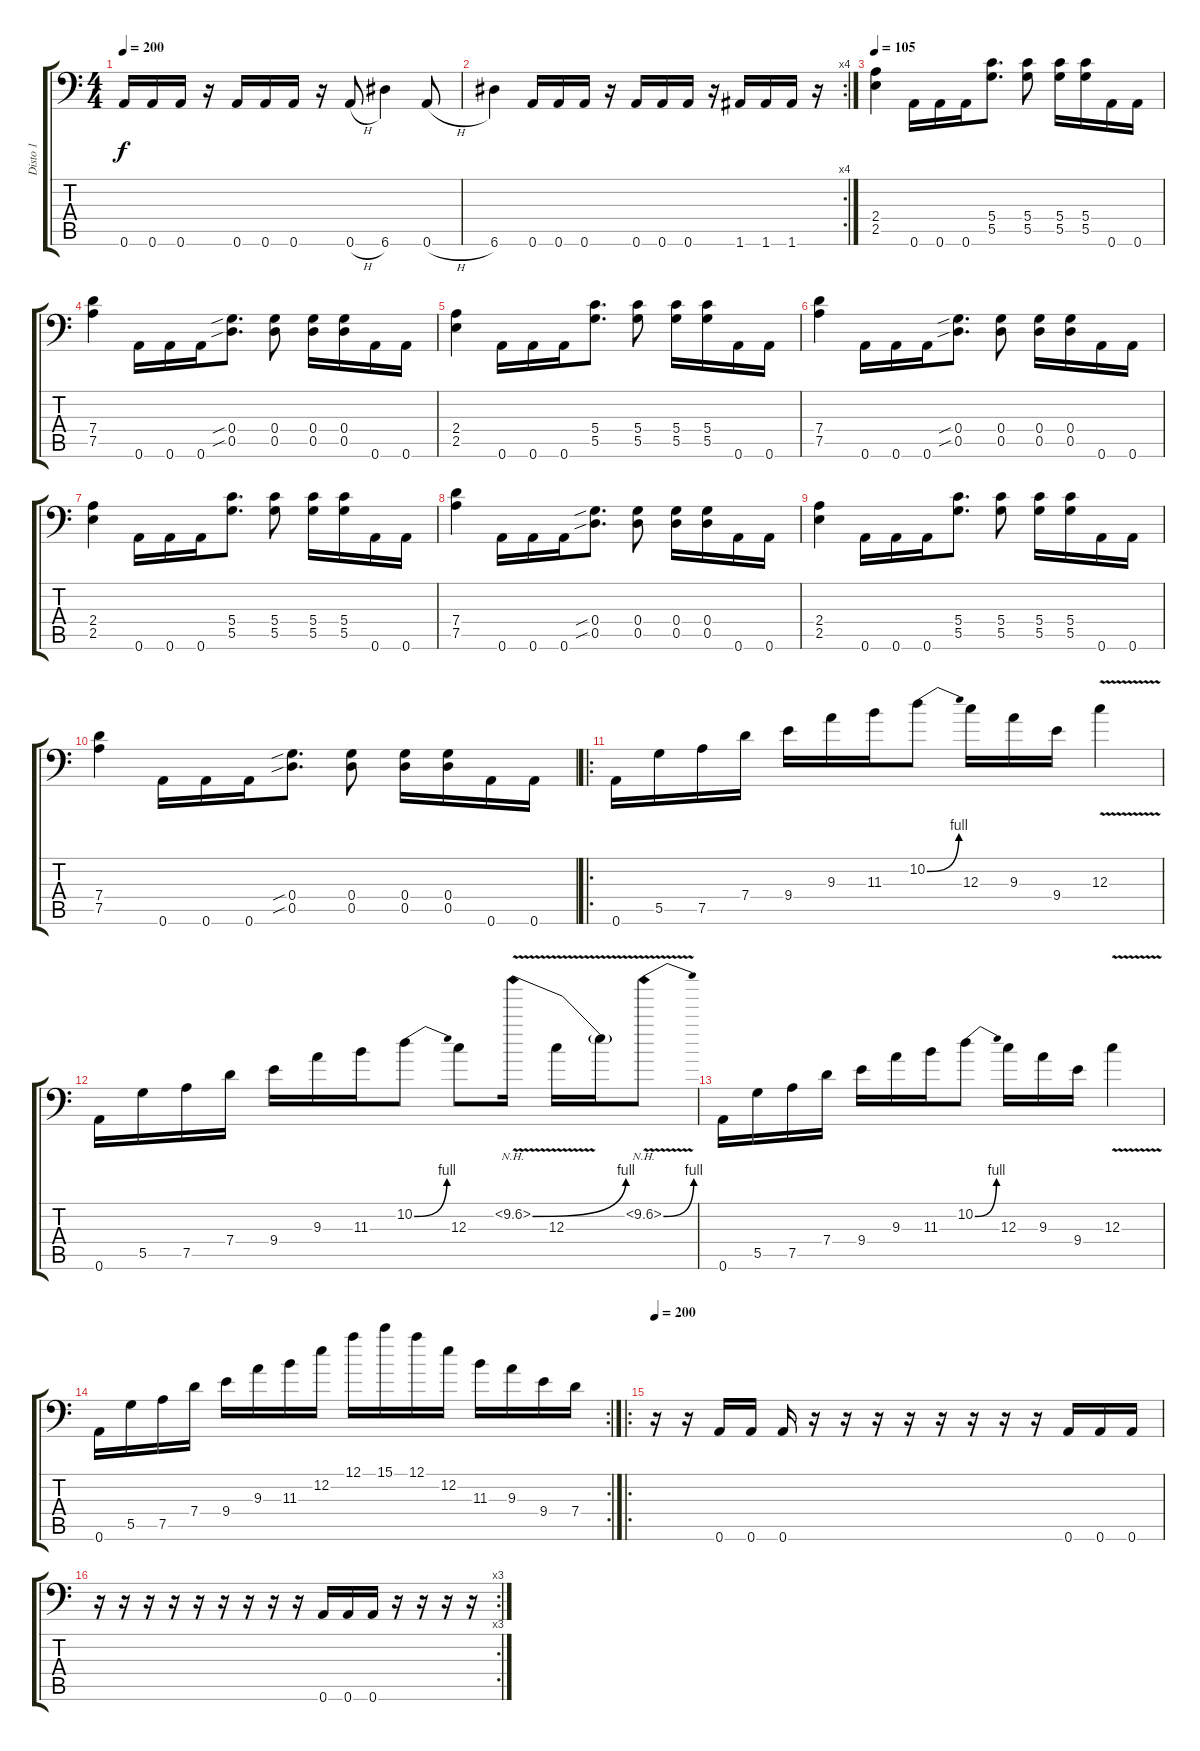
\track ("Disto 1" "Disto 1") {instrument distortionguitar}
\staff {score tabs}
\tuning (A3 E3 C3 G2 D2 A1) {hide}
\ts (4 4)
\tempo 200
\clef f4
\ks c
0.6.16{dy f} 0.6.16 0.6.16 r.16 0.6.16 0.6.16 0.6.16 r.16 0.6{h}.8 6.6.4 0.6{h}.8 |
\rc 4
6.6.4 0.6.16 0.6.16 0.6.16 r.16 0.6.16 0.6.16 0.6.16 r.16 1.6.16 1.6.16 1.6.16 r.16 |
\tempo 105
(2.4 2.5).4 0.6.16 0.6.16 0.6.16 (5.4 5.5).8{d} (5.4 5.5).8 (5.4 5.5).16 (5.4 5.5).16 0.6.16 0.6.16 |
(7.4 7.5).4 0.6.16 0.6.16 0.6.16 (0.4{sib} 0.5{sib}).8{d} (0.4 0.5).8 (0.4 0.5).16 (0.4 0.5).16 0.6.16 0.6.16 |
(2.4 2.5).4 0.6.16 0.6.16 0.6.16 (5.4 5.5).8{d} (5.4 5.5).8 (5.4 5.5).16 (5.4 5.5).16 0.6.16 0.6.16 |
(7.4 7.5).4 0.6.16 0.6.16 0.6.16 (0.4{sib} 0.5{sib}).8{d} (0.4 0.5).8 (0.4 0.5).16 (0.4 0.5).16 0.6.16 0.6.16 |
(2.4 2.5).4 0.6.16 0.6.16 0.6.16 (5.4 5.5).8{d} (5.4 5.5).8 (5.4 5.5).16 (5.4 5.5).16 0.6.16 0.6.16 |
(7.4 7.5).4 0.6.16 0.6.16 0.6.16 (0.4{sib} 0.5{sib}).8{d} (0.4 0.5).8 (0.4 0.5).16 (0.4 0.5).16 0.6.16 0.6.16 |
(2.4 2.5).4 0.6.16 0.6.16 0.6.16 (5.4 5.5).8{d} (5.4 5.5).8 (5.4 5.5).16 (5.4 5.5).16 0.6.16 0.6.16 |
(7.4 7.5).4 0.6.16 0.6.16 0.6.16 (0.4{sib} 0.5{sib}).8{d} (0.4 0.5).8 (0.4 0.5).16 (0.4 0.5).16 0.6.16 0.6.16 |
\ro
0.6.16 5.5.16 7.5.16 7.4.16 9.4.16 9.3.16 11.3.16 10.2{be (bend 0 0 60 4)}.8 12.3.16 9.3.16 9.4.16 12.3{v}.4 |
0.6.16 5.5.16 7.5.16 7.4.16 9.4.16 9.3.16 11.3.16 10.2{be (bend 0 0 60 4)}.8 12.3.8 10.2{be (bend 0 0 60 4) nh v}.16 12.3{v}.16 10.2{t}.16 10.2{be (bend 0 0 60 4) nh v}.8 |
0.6.16 5.5.16 7.5.16 7.4.16 9.4.16 9.3.16 11.3.16 10.2{be (bend 0 0 60 4)}.8 12.3.16 9.3.16 9.4.16 12.3{v}.4 |
\rc 2
0.6.16 5.5.16 7.5.16 7.4.16 9.4.16 9.3.16 11.3.16 12.2.16 12.1.16 15.1.16 12.1.16 12.2.16 11.3.16 9.3.16 9.4.16 7.4.16 |
\ro
\tempo 200
r.16 r.16 0.6.16 0.6.16 0.6.16 r.16 r.16 r.16 r.16 r.16 r.16 r.16 r.16 0.6.16 0.6.16 0.6.16 |
\rc 3
r.16 r.16 r.16 r.16 r.16 r.16 r.16 r.16 r.16 0.6.16 0.6.16 0.6.16 r.16 r.16 r.16 r.16
